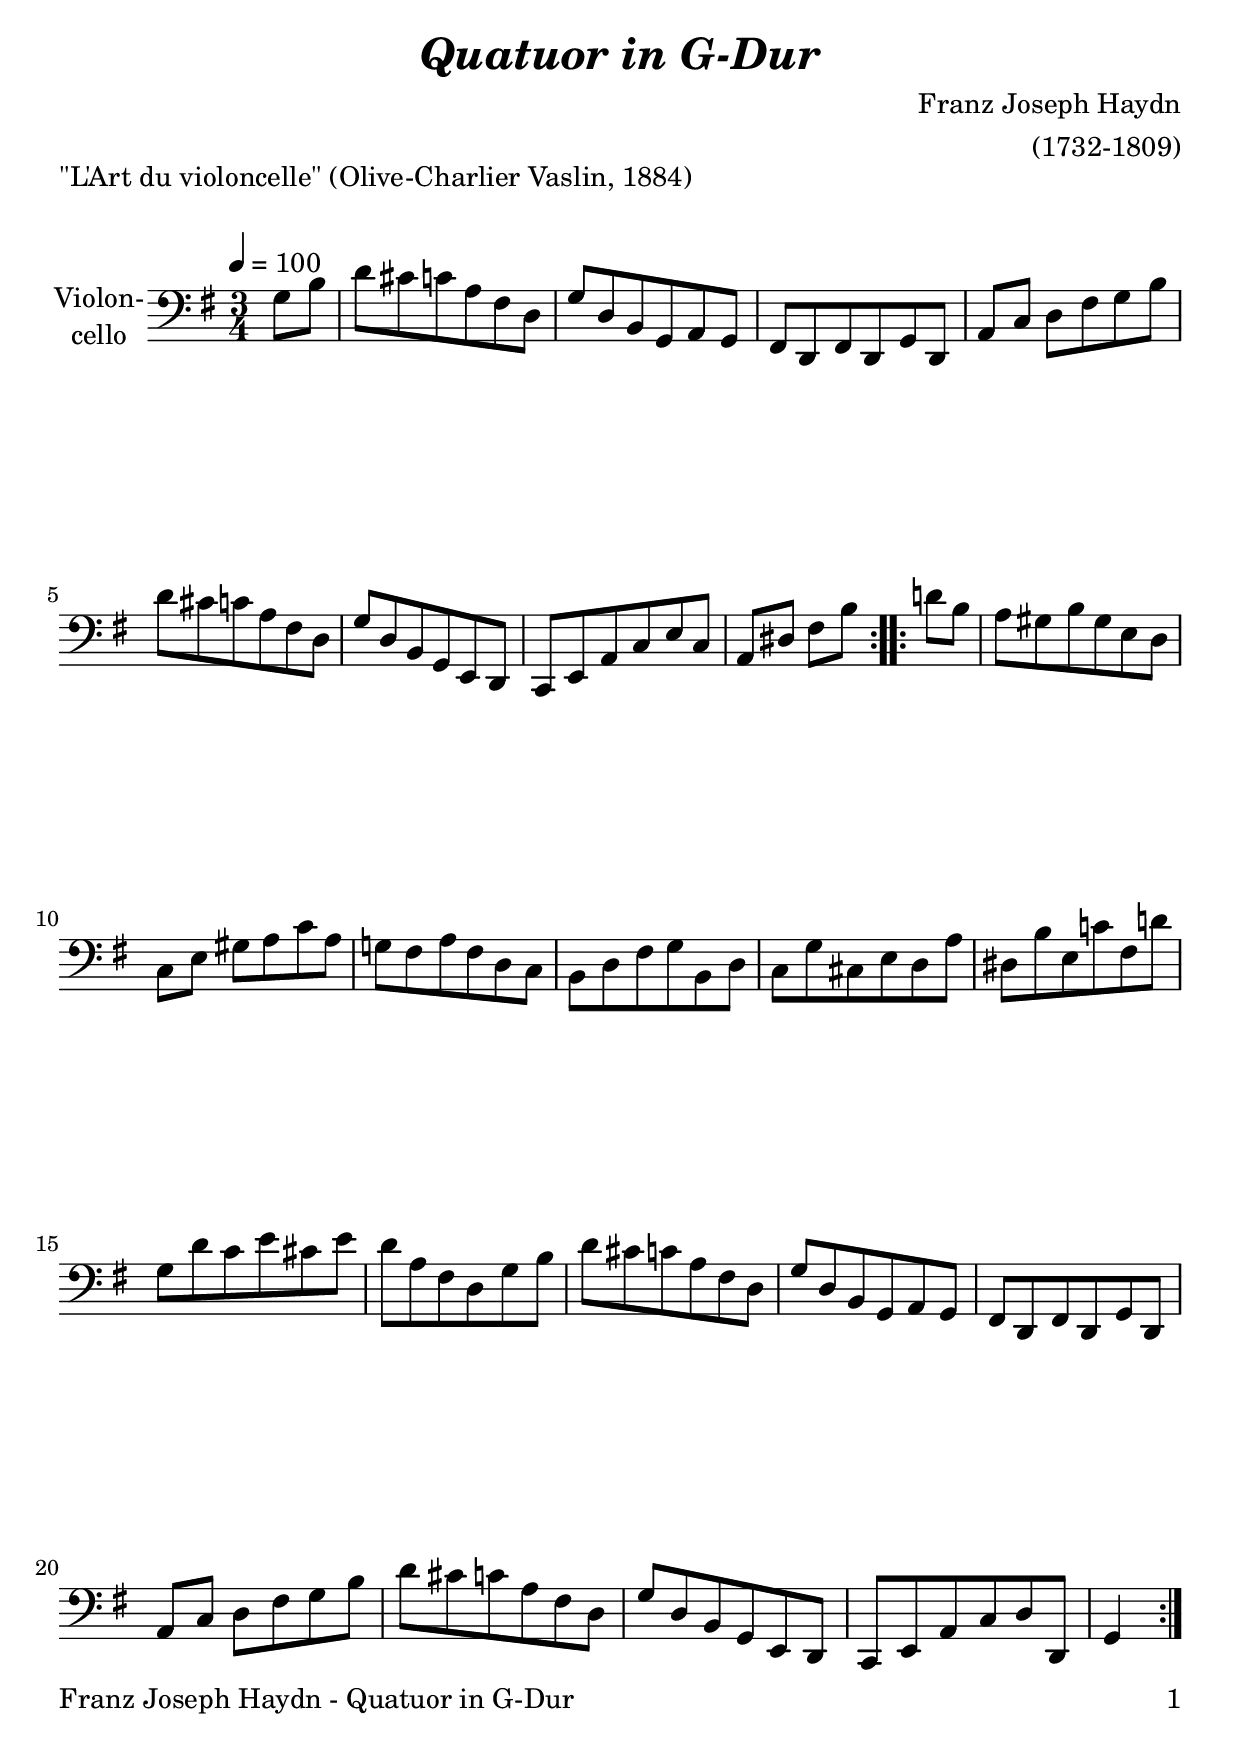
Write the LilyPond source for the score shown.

\version "2.24.1"
\include "deutsch.ly"

#(set-global-staff-size 24)

\header {
  title     = \markup \bold \italic "Quatuor in G-Dur"
  composer  = "Franz Joseph Haydn"
  arranger  = "(1732-1809)"
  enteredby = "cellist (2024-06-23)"
  piece     = "\"L'Art du violoncelle\" (Olive-Charlier Vaslin, 1884)"
}

voiceconsts = {
  \key g \major
  \time 3/4
  \clef "bass"
%  \numericTimeSignature
  \compressEmptyMeasures
  % Set default beaming for all staves
%  \set Timing.beamExceptions = #'()
%  \set Timing.baseMoment     = #(ly:make-moment 1 4)
%  \set Timing.beatStructure  = #'(1 1 1)
  \tempo 4=100
}

mist = "string ensemble 1"
mivl = "violin"
miba = "cello"
mipz = "pizzicato strings"

va = \relative c' {
  \voiceconsts

  \repeat volta 2 {
    \partial 4 g8 h
    d cis c a fis d
    g d h g a g
    fis d fis d g d
    a' c d[ fis g h]
    d cis c a fis d
    g d h g e d
    c e a c e c

    a dis fis[ h]
  }

  \repeat volta 2 {
    d! h
    a gis h gis e d
    c e gis[ a c a]
    g! fis a fis d c
    h d fis g h, d 
    c g' cis, e d a'
    dis, h' e, c'! fis, d'!
    g, d' c e cis e

    d a fis d g h
    d cis c a fis d
    g d h g a g
    fis d fis d g d
    a' c d[ fis g h]
    d cis c a fis d
    g d h g e d
    c e a c d d,
    \partial 4 g4
  }
}


music = \new StaffGroup <<
      \new Staff {
	\set Staff.midiInstrument = \miba
	\set Staff.instrumentName = \markup \center-column { "Violon-" "cello" }
	\transpose g g { \va }
      }
>>

\book {
   \paper {
    print-page-number = ##t
    print-first-page-number = ##t
    ragged-last-bottom = ##f
    oddHeaderMarkup = \markup \null
    evenHeaderMarkup = \markup \null
    oddFooterMarkup = \markup {
      \fill-line {
        \if \should-print-page-number
        "Franz Joseph Haydn - Quatuor in G-Dur" \fromproperty #'page:page-number-string
      }
    }
    evenFooterMarkup = \oddFooterMarkup
  } \score {
    \music
    \layout {}
  }

  \score {
    \unfoldRepeats \music

    \midi {
      \context {
        \Score
      }
    }
  }
}
